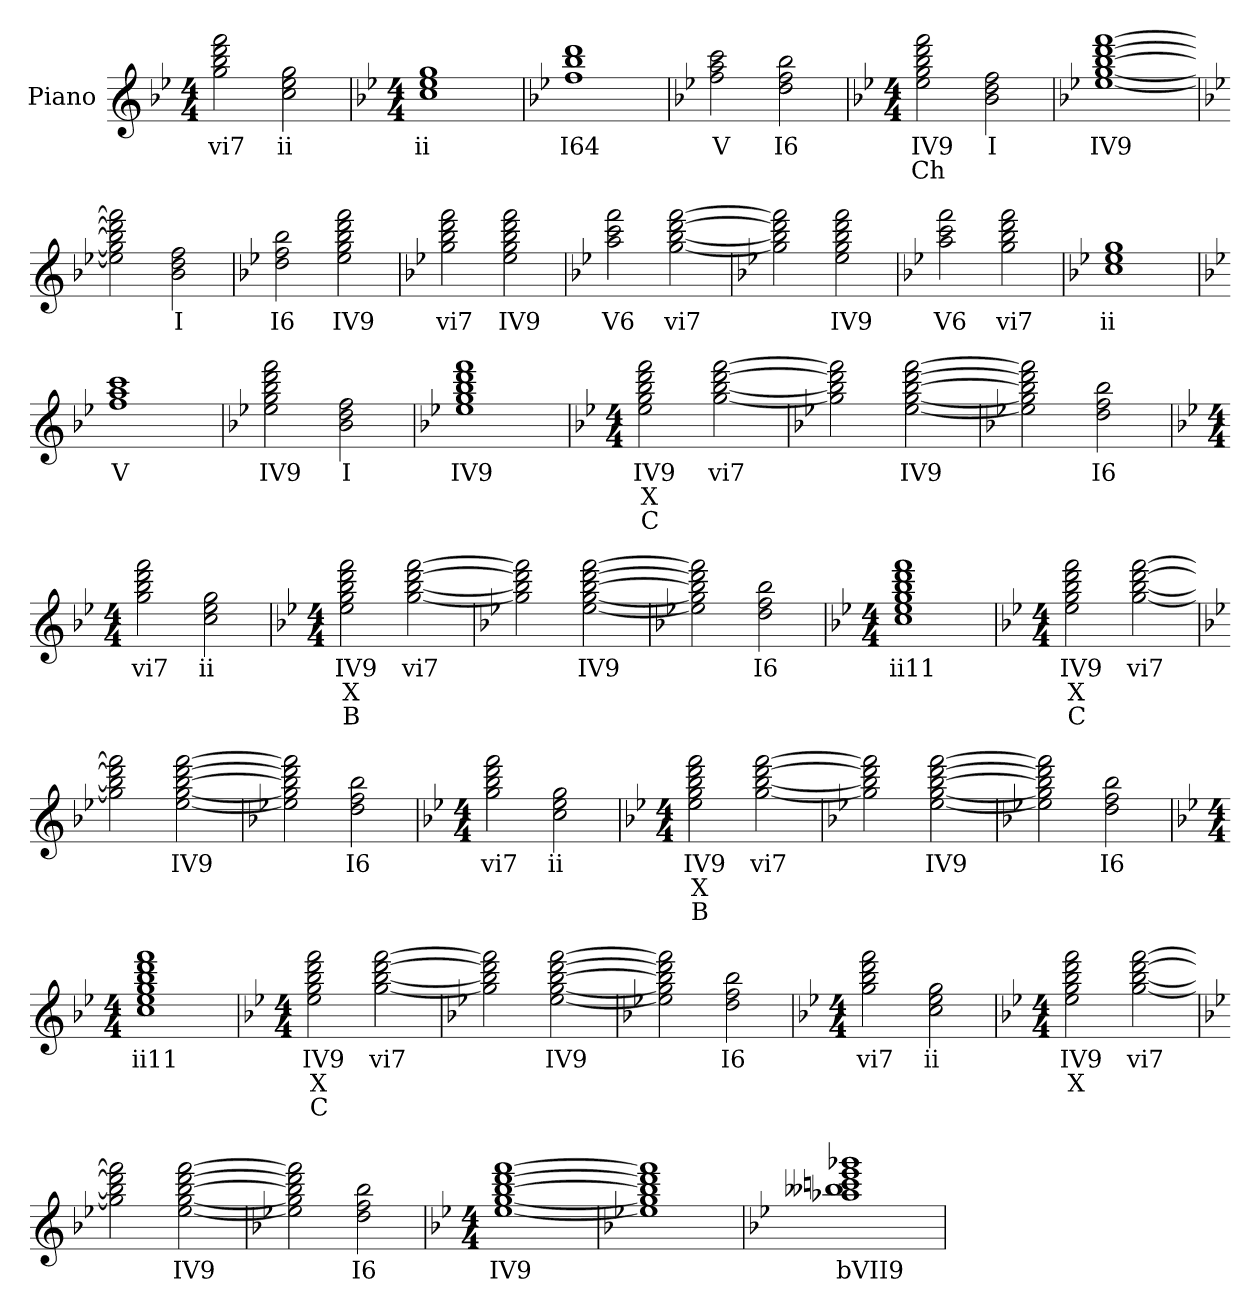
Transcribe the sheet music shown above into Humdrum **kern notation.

**kern	**text	**text	**text
*part1	*part1	*part1	*part1
*staff1	*staff1	*staff1	*staff1
*I"Piano	*	*	*
*I'Pno	*	*	*
*k[b-e-]	*	*	*
*B-:	*	*	*
*M4/4	*	*	*
=	=	=	=
2gg 2bb- 2ddd 2fff	vi7	.	.
2cc 2ee- 2gg	ii	.	.
=	=	=	=
*k[b-e-]	*	*	*
*B-:	*	*	*
*M4/4	*	*	*
1cc 1ee- 1gg	ii	.	.
=	=	=	=
*k[b-e-]	*	*	*
*B-:	*	*	*
1ff 1bb- 1ddd	I64	.	.
=	=	=	=
*k[b-e-]	*	*	*
*B-:	*	*	*
2ff 2aa 2ccc	V	.	.
2dd 2ff 2bb-	I6	.	.
=	=	=	=
*k[b-e-]	*	*	*
*B-:	*	*	*
*M4/4	*	*	*
2ee- 2gg 2bb- 2ddd 2fff	IV9	Ch	.
2b- 2dd 2ff	I	.	.
=	=	=	=
*k[b-e-]	*	*	*
*B-:	*	*	*
[1ee- [1gg [1bb- [1ddd [1fff	IV9	.	.
=	=	=	=
*k[b-e-]	*	*	*
*B-:	*	*	*
2ee-] 2gg] 2bb-] 2ddd] 2fff]	.	.	.
2b- 2dd 2ff	I	.	.
=	=	=	=
*k[b-e-]	*	*	*
*B-:	*	*	*
2dd 2ff 2bb-	I6	.	.
2ee- 2gg 2bb- 2ddd 2fff	IV9	.	.
=	=	=	=
*k[b-e-]	*	*	*
*B-:	*	*	*
2gg 2bb- 2ddd 2fff	vi7	.	.
2ee- 2gg 2bb- 2ddd 2fff	IV9	.	.
=	=	=	=
*k[b-e-]	*	*	*
*B-:	*	*	*
2aa 2ccc 2fff	V6	.	.
[2gg [2bb- [2ddd [2fff	vi7	.	.
=	=	=	=
*k[b-e-]	*	*	*
*B-:	*	*	*
2gg] 2bb-] 2ddd] 2fff]	.	.	.
2ee- 2gg 2bb- 2ddd 2fff	IV9	.	.
=	=	=	=
*k[b-e-]	*	*	*
*B-:	*	*	*
2aa 2ccc 2fff	V6	.	.
2gg 2bb- 2ddd 2fff	vi7	.	.
=	=	=	=
*k[b-e-]	*	*	*
*B-:	*	*	*
1cc 1ee- 1gg	ii	.	.
=	=	=	=
*k[b-e-]	*	*	*
*B-:	*	*	*
1ff 1aa 1ccc	V	.	.
=	=	=	=
*k[b-e-]	*	*	*
*B-:	*	*	*
2ee- 2gg 2bb- 2ddd 2fff	IV9	.	.
2b- 2dd 2ff	I	.	.
=	=	=	=
*k[b-e-]	*	*	*
*B-:	*	*	*
1ee- 1gg 1bb- 1ddd 1fff	IV9	.	.
=	=	=	=
*k[b-e-]	*	*	*
*B-:	*	*	*
*M4/4	*	*	*
2ee- 2gg 2bb- 2ddd 2fff	IV9	X	C
[2gg [2bb- [2ddd [2fff	vi7	.	.
=	=	=	=
*k[b-e-]	*	*	*
*B-:	*	*	*
2gg] 2bb-] 2ddd] 2fff]	.	.	.
[2ee- [2gg [2bb- [2ddd [2fff	IV9	.	.
=	=	=	=
*k[b-e-]	*	*	*
*B-:	*	*	*
2ee-] 2gg] 2bb-] 2ddd] 2fff]	.	.	.
2dd 2ff 2bb-	I6	.	.
=	=	=	=
*k[b-e-]	*	*	*
*B-:	*	*	*
*M4/4	*	*	*
2gg 2bb- 2ddd 2fff	vi7	.	.
2cc 2ee- 2gg	ii	.	.
=	=	=	=
*k[b-e-]	*	*	*
*B-:	*	*	*
*M4/4	*	*	*
2ee- 2gg 2bb- 2ddd 2fff	IV9	X	B
[2gg [2bb- [2ddd [2fff	vi7	.	.
=	=	=	=
*k[b-e-]	*	*	*
*B-:	*	*	*
2gg] 2bb-] 2ddd] 2fff]	.	.	.
[2ee- [2gg [2bb- [2ddd [2fff	IV9	.	.
=	=	=	=
*k[b-e-]	*	*	*
*B-:	*	*	*
2ee-] 2gg] 2bb-] 2ddd] 2fff]	.	.	.
2dd 2ff 2bb-	I6	.	.
=	=	=	=
*k[b-e-]	*	*	*
*B-:	*	*	*
*M4/4	*	*	*
1cc 1ee- 1gg 1bb- 1ddd 1fff	ii11	.	.
=	=	=	=
*k[b-e-]	*	*	*
*B-:	*	*	*
*M4/4	*	*	*
2ee- 2gg 2bb- 2ddd 2fff	IV9	X	C
[2gg [2bb- [2ddd [2fff	vi7	.	.
=	=	=	=
*k[b-e-]	*	*	*
*B-:	*	*	*
2gg] 2bb-] 2ddd] 2fff]	.	.	.
[2ee- [2gg [2bb- [2ddd [2fff	IV9	.	.
=	=	=	=
*k[b-e-]	*	*	*
*B-:	*	*	*
2ee-] 2gg] 2bb-] 2ddd] 2fff]	.	.	.
2dd 2ff 2bb-	I6	.	.
=	=	=	=
*k[b-e-]	*	*	*
*B-:	*	*	*
*M4/4	*	*	*
2gg 2bb- 2ddd 2fff	vi7	.	.
2cc 2ee- 2gg	ii	.	.
=	=	=	=
*k[b-e-]	*	*	*
*B-:	*	*	*
*M4/4	*	*	*
2ee- 2gg 2bb- 2ddd 2fff	IV9	X	B
[2gg [2bb- [2ddd [2fff	vi7	.	.
=	=	=	=
*k[b-e-]	*	*	*
*B-:	*	*	*
2gg] 2bb-] 2ddd] 2fff]	.	.	.
[2ee- [2gg [2bb- [2ddd [2fff	IV9	.	.
=	=	=	=
*k[b-e-]	*	*	*
*B-:	*	*	*
2ee-] 2gg] 2bb-] 2ddd] 2fff]	.	.	.
2dd 2ff 2bb-	I6	.	.
=	=	=	=
*k[b-e-]	*	*	*
*B-:	*	*	*
*M4/4	*	*	*
1cc 1ee- 1gg 1bb- 1ddd 1fff	ii11	.	.
=	=	=	=
*k[b-e-]	*	*	*
*B-:	*	*	*
*M4/4	*	*	*
2ee- 2gg 2bb- 2ddd 2fff	IV9	X	C
[2gg [2bb- [2ddd [2fff	vi7	.	.
=	=	=	=
*k[b-e-]	*	*	*
*B-:	*	*	*
2gg] 2bb-] 2ddd] 2fff]	.	.	.
[2ee- [2gg [2bb- [2ddd [2fff	IV9	.	.
=	=	=	=
*k[b-e-]	*	*	*
*B-:	*	*	*
2ee-] 2gg] 2bb-] 2ddd] 2fff]	.	.	.
2dd 2ff 2bb-	I6	.	.
=	=	=	=
*k[b-e-]	*	*	*
*B-:	*	*	*
*M4/4	*	*	*
2gg 2bb- 2ddd 2fff	vi7	.	.
2cc 2ee- 2gg	ii	.	.
=	=	=	=
*k[b-e-]	*	*	*
*B-:	*	*	*
*M4/4	*	*	*
2ee- 2gg 2bb- 2ddd 2fff	IV9	X	.
[2gg [2bb- [2ddd [2fff	vi7	.	.
=	=	=	=
*k[b-e-]	*	*	*
*B-:	*	*	*
2gg] 2bb-] 2ddd] 2fff]	.	.	.
[2ee- [2gg [2bb- [2ddd [2fff	IV9	.	.
=	=	=	=
*k[b-e-]	*	*	*
*B-:	*	*	*
2ee-] 2gg] 2bb-] 2ddd] 2fff]	.	.	.
2dd 2ff 2bb-	I6	.	.
=	=	=	=
*k[b-e-]	*	*	*
*B-:	*	*	*
*M4/4	*	*	*
[1ee- [1gg [1bb- [1ddd [1fff	IV9	.	.
=	=	=	=
*k[b-e-]	*	*	*
*B-:	*	*	*
1ee-] 1gg] 1bb-] 1ddd] 1fff]	.	.	.
=	=	=	=
*k[b-e-]	*	*	*
*B-:	*	*	*
1aa-X 1cccn 1eee- 1ggg-X 1bb--X	bVII9	.	.
=	=	=	=
*-	*-	*-	*-
